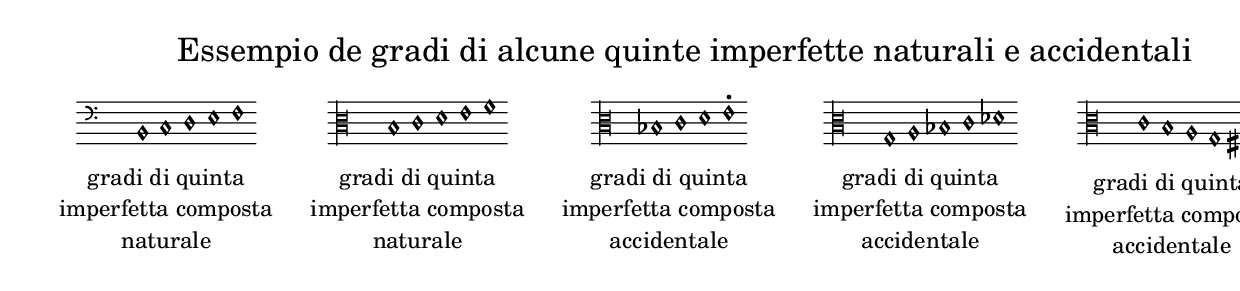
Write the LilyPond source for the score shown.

\version "2.22.2"

% Auto generated file

\header {
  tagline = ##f
}

dot = {
   \once \override Script.add-stem-support = ##f
   \once \override Script.toward-stem-shift = 0
   \once \override Script.skyline-horizontal-padding = 0
   \once \override Script.direction = 1
   \once \override Script.font-size = 1
}

\markup {
  \center-column {
    \line {
      \center-align
      \fontsize#3 { \concat { \normal-text "Essempio de gradi di alcune quinte imperfette naturali e accidentali"} }
    }
    \null
    \line {
      \center-column {

        \line {
          \score {
            <<
              \new Staff \with { instrumentName = ""} {
                \override Staff.TimeSignature.stencil = ##f
                \override Staff.NoteHead.style = #'baroque
                \accidentalStyle Score.forget
                \override Rest.style = #'mensural
                \override NoteHead.style = #'petrucci
                \cadenzaOn
                \clef "mensural-f"
                \key c #`((0 . ,NATURAL) (1 . ,NATURAL) (2 . ,NATURAL)
                          (3 . ,NATURAL) (4 . ,NATURAL) (5 . ,NATURAL)
                          (6 . ,NATURAL))  b,1   c1   d1   e1   f1  
                \cadenzaOff
              }
            >>
            \layout {
              \context {
                \Score
                \override SpacingSpanner.common-shortest-duration = #(ly:make-moment 1)
              }
            }
          }
        }
        \null
        \line {
          \left-align {  \normal-text "gradi di quinta" }
        }
        \line {
          \left-align {  \normal-text "imperfetta composta" }
        }
        \line {
          \left-align {  \normal-text "naturale" }
        }

      }
      \hspace #3 
      \center-column {

        \line {
          \score {
            <<
              \new Staff \with { instrumentName = ""} {
                \override Staff.TimeSignature.stencil = ##f
                \override Staff.NoteHead.style = #'baroque
                \accidentalStyle Score.forget
                \override Rest.style = #'mensural
                \override NoteHead.style = #'petrucci
                \cadenzaOn
                \clef "mensural-c3"
                \key c #`((0 . ,NATURAL) (1 . ,NATURAL) (2 . ,NATURAL)
                          (3 . ,NATURAL) (4 . ,NATURAL) (5 . ,NATURAL)
                          (6 . ,NATURAL))  b1   c'1   d'1   e'1   f'1  
                \cadenzaOff
              }
            >>
            \layout {
              \context {
                \Score
                \override SpacingSpanner.common-shortest-duration = #(ly:make-moment 1)
              }
            }
          }
        }
        \null
        \line {
          \left-align {  \normal-text "gradi di quinta" }
        }
        \line {
          \left-align {  \normal-text "imperfetta composta" }
        }
        \line {
          \left-align {  \normal-text "naturale" }
        }

      }
      \hspace #3 
      \center-column {

        \line {
          \score {
            <<
              \new Staff \with { instrumentName = ""} {
                \override Staff.TimeSignature.stencil = ##f
                \override Staff.NoteHead.style = #'baroque
                \accidentalStyle Score.forget
                \override Rest.style = #'mensural
                \override NoteHead.style = #'petrucci
                \cadenzaOn
                \clef "mensural-c3"
                \key c #`((0 . ,NATURAL) (1 . ,NATURAL) (2 . ,NATURAL)
                          (3 . ,NATURAL) (4 . ,NATURAL) (5 . ,NATURAL)
                          (6 . ,NATURAL))  bes1   c'1   d'1   \dot e'1-.  
                \cadenzaOff
              }
            >>
            \layout {
              \context {
                \Score
                \override SpacingSpanner.common-shortest-duration = #(ly:make-moment 1)
              }
            }
          }
        }
        \null
        \line {
          \left-align {  \normal-text "gradi di quinta" }
        }
        \line {
          \left-align {  \normal-text "imperfetta composta" }
        }
        \line {
          \left-align {  \normal-text "accidentale" }
        }

      }
      \hspace #3 
      \center-column {

        \line {
          \score {
            <<
              \new Staff \with { instrumentName = ""} {
                \override Staff.TimeSignature.stencil = ##f
                \override Staff.NoteHead.style = #'baroque
                \accidentalStyle Score.forget
                \override Rest.style = #'mensural
                \override NoteHead.style = #'petrucci
                \cadenzaOn
                \clef "mensural-c3"
                \key c #`((0 . ,NATURAL) (1 . ,NATURAL) (2 . ,NATURAL)
                          (3 . ,NATURAL) (4 . ,NATURAL) (5 . ,NATURAL)
                          (6 . ,NATURAL))  g1   a1   bes1   c'1   des'1  
                \cadenzaOff
              }
            >>
            \layout {
              \context {
                \Score
                \override SpacingSpanner.common-shortest-duration = #(ly:make-moment 1)
              }
            }
          }
        }
        \null
        \line {
          \left-align {  \normal-text "gradi di quinta" }
        }
        \line {
          \left-align {  \normal-text "imperfetta composta" }
        }
        \line {
          \left-align {  \normal-text "accidentale" }
        }

      }
      \hspace #3 
      \center-column {

        \line {
          \score {
            <<
              \new Staff \with { instrumentName = ""} {
                \override Staff.TimeSignature.stencil = ##f
                \override Staff.NoteHead.style = #'baroque
                \accidentalStyle Score.forget
                \override Rest.style = #'mensural
                \override NoteHead.style = #'petrucci
                \cadenzaOn
                \clef "mensural-c3"
                \key c #`((0 . ,NATURAL) (1 . ,NATURAL) (2 . ,NATURAL)
                          (3 . ,NATURAL) (4 . ,NATURAL) (5 . ,NATURAL)
                          (6 . ,NATURAL))  c'1   b1   a1   g1   fis1  
                \cadenzaOff
              }
            >>
            \layout {
              \context {
                \Score
                \override SpacingSpanner.common-shortest-duration = #(ly:make-moment 1)
              }
            }
          }
        }
        \null
        \line {
          \left-align {  \normal-text "gradi di quinta" }
        }
        \line {
          \left-align {  \normal-text "imperfetta composta" }
        }
        \line {
          \left-align {  \normal-text "accidentale" }
        }

      }
      \hspace #3 

    }
  }
}